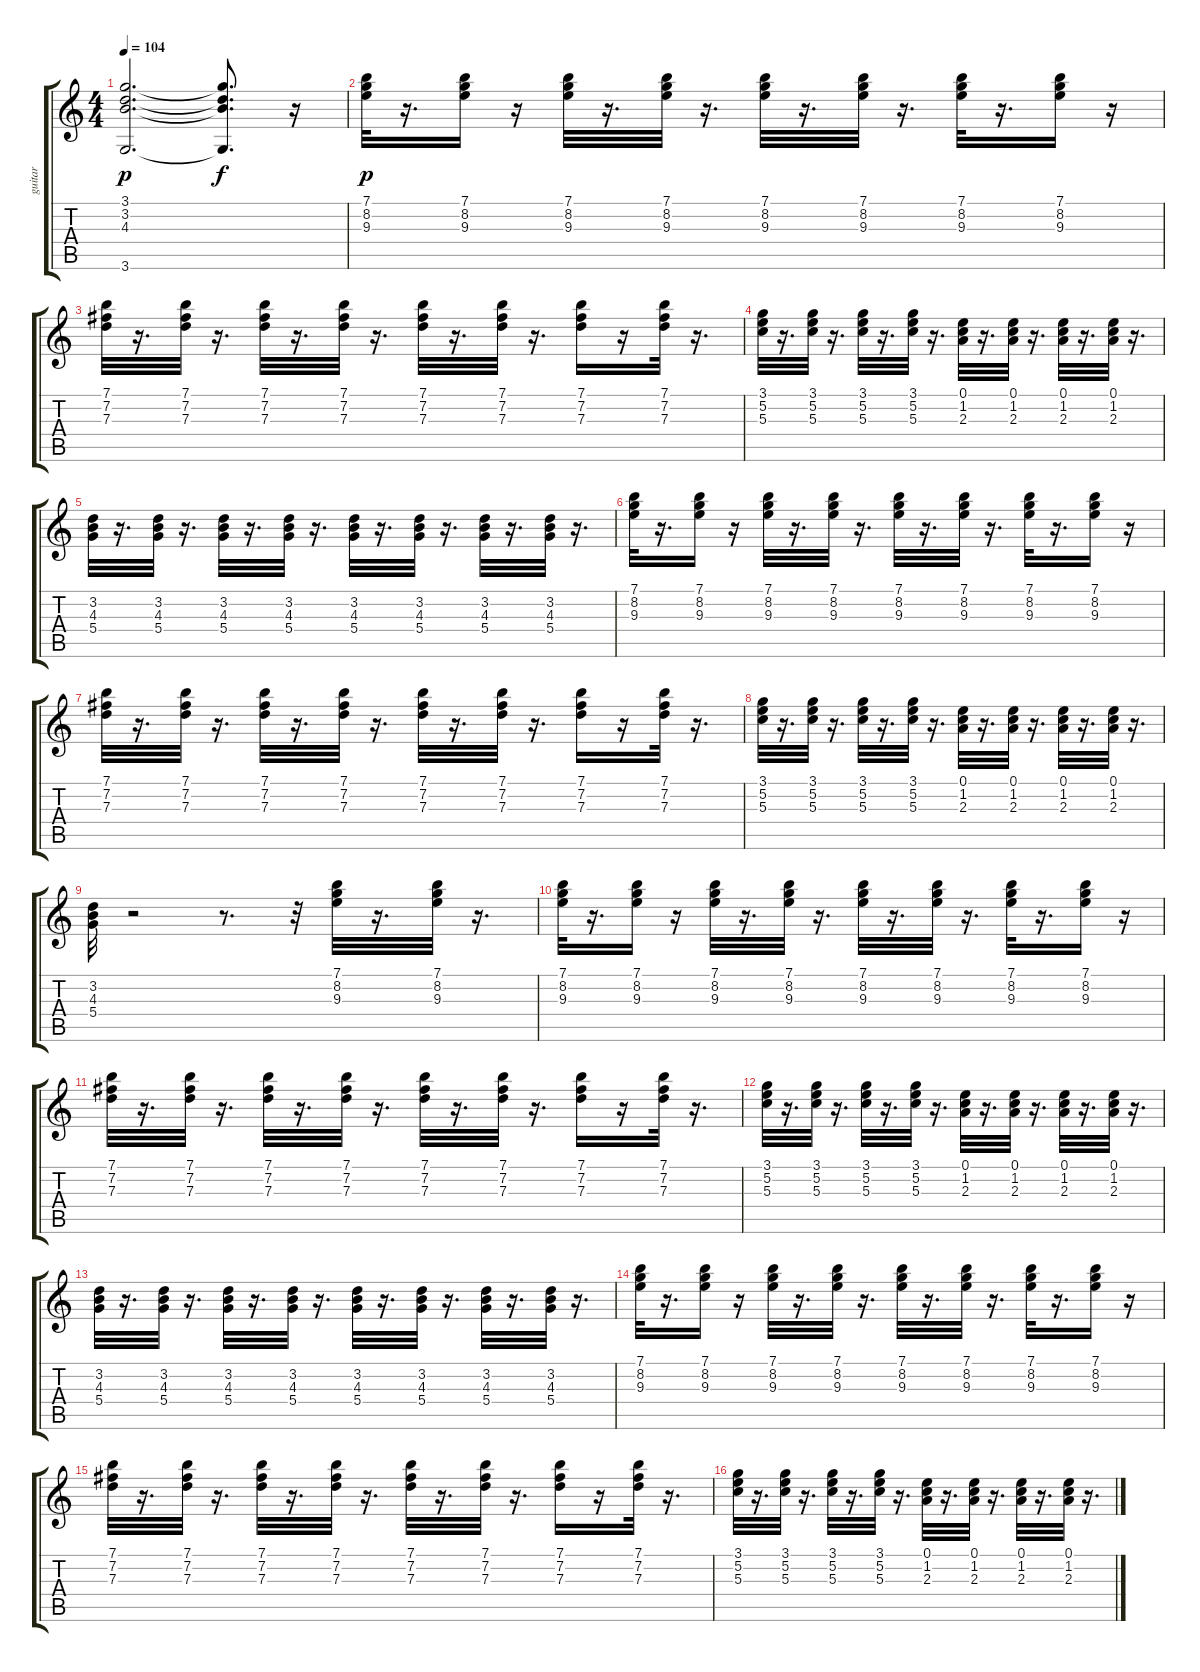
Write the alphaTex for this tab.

\track ("guitar" "guitar") {instrument overdrivenguitar}
\staff {score tabs}
\tuning (E4 B3 G3 D3 A2 E2) {hide}
\ts (4 4)
\tempo 104
\clef g2
\ks c
(3.1 3.2 4.3 3.6).2{d dy p} (3.1{t} 3.2{t} 4.3{t} 3.6{t}).8{d dy f} r.16 |
(7.1 8.2 9.3).32{dy p volume 9} r.16{d} (7.1 8.2 9.3).16 r.16 (7.1 8.2 9.3).32 r.16{d} (7.1 8.2 9.3).32 r.16{d} (7.1 8.2 9.3).32 r.16{d} (7.1 8.2 9.3).32 r.16{d} (7.1 8.2 9.3).32 r.16{d} (7.1 8.2 9.3).16 r.16 |
(7.1 7.2 7.3).32 r.16{d} (7.1 7.2 7.3).32 r.16{d} (7.1 7.2 7.3).32 r.16{d} (7.1 7.2 7.3).32 r.16{d} (7.1 7.2 7.3).32 r.16{d} (7.1 7.2 7.3).32 r.16{d} (7.1 7.2 7.3).16 r.16 (7.1 7.2 7.3).32 r.16{d} |
(3.1 5.2 5.3).32 r.16{d} (3.1 5.2 5.3).32 r.16{d} (3.1 5.2 5.3).32 r.16{d} (3.1 5.2 5.3).32 r.16{d} (0.1 1.2 2.3).32 r.16{d} (0.1 1.2 2.3).32 r.16{d} (0.1 1.2 2.3).32 r.16{d} (0.1 1.2 2.3).32 r.16{d} |
(3.2 4.3 5.4).32 r.16{d} (3.2 4.3 5.4).32 r.16{d} (3.2 4.3 5.4).32 r.16{d} (3.2 4.3 5.4).32 r.16{d} (3.2 4.3 5.4).32 r.16{d} (3.2 4.3 5.4).32 r.16{d} (3.2 4.3 5.4).32 r.16{d} (3.2 4.3 5.4).32 r.16{d} |
(7.1 8.2 9.3).32 r.16{d} (7.1 8.2 9.3).16 r.16 (7.1 8.2 9.3).32 r.16{d} (7.1 8.2 9.3).32 r.16{d} (7.1 8.2 9.3).32 r.16{d} (7.1 8.2 9.3).32 r.16{d} (7.1 8.2 9.3).32 r.16{d} (7.1 8.2 9.3).16 r.16 |
(7.1 7.2 7.3).32 r.16{d} (7.1 7.2 7.3).32 r.16{d} (7.1 7.2 7.3).32 r.16{d} (7.1 7.2 7.3).32 r.16{d} (7.1 7.2 7.3).32 r.16{d} (7.1 7.2 7.3).32 r.16{d} (7.1 7.2 7.3).16 r.16 (7.1 7.2 7.3).32 r.16{d} |
(3.1 5.2 5.3).32 r.16{d} (3.1 5.2 5.3).32 r.16{d} (3.1 5.2 5.3).32 r.16{d} (3.1 5.2 5.3).32 r.16{d} (0.1 1.2 2.3).32 r.16{d} (0.1 1.2 2.3).32 r.16{d} (0.1 1.2 2.3).32 r.16{d} (0.1 1.2 2.3).32 r.16{d} |
(3.2 4.3 5.4).32 r.2 r.8{d} r.32 (7.1 8.2 9.3).32 r.16{d} (7.1 8.2 9.3).32 r.16{d} |
(7.1 8.2 9.3).32 r.16{d} (7.1 8.2 9.3).16 r.16 (7.1 8.2 9.3).32 r.16{d} (7.1 8.2 9.3).32 r.16{d} (7.1 8.2 9.3).32 r.16{d} (7.1 8.2 9.3).32 r.16{d} (7.1 8.2 9.3).32 r.16{d} (7.1 8.2 9.3).16 r.16 |
(7.1 7.2 7.3).32 r.16{d} (7.1 7.2 7.3).32 r.16{d} (7.1 7.2 7.3).32 r.16{d} (7.1 7.2 7.3).32 r.16{d} (7.1 7.2 7.3).32 r.16{d} (7.1 7.2 7.3).32 r.16{d} (7.1 7.2 7.3).16 r.16 (7.1 7.2 7.3).32 r.16{d} |
(3.1 5.2 5.3).32 r.16{d} (3.1 5.2 5.3).32 r.16{d} (3.1 5.2 5.3).32 r.16{d} (3.1 5.2 5.3).32 r.16{d} (0.1 1.2 2.3).32 r.16{d} (0.1 1.2 2.3).32 r.16{d} (0.1 1.2 2.3).32 r.16{d} (0.1 1.2 2.3).32 r.16{d} |
(3.2 4.3 5.4).32 r.16{d} (3.2 4.3 5.4).32 r.16{d} (3.2 4.3 5.4).32 r.16{d} (3.2 4.3 5.4).32 r.16{d} (3.2 4.3 5.4).32 r.16{d} (3.2 4.3 5.4).32 r.16{d} (3.2 4.3 5.4).32 r.16{d} (3.2 4.3 5.4).32 r.16{d} |
(7.1 8.2 9.3).32 r.16{d} (7.1 8.2 9.3).16 r.16 (7.1 8.2 9.3).32 r.16{d} (7.1 8.2 9.3).32 r.16{d} (7.1 8.2 9.3).32 r.16{d} (7.1 8.2 9.3).32 r.16{d} (7.1 8.2 9.3).32 r.16{d} (7.1 8.2 9.3).16 r.16 |
(7.1 7.2 7.3).32 r.16{d} (7.1 7.2 7.3).32 r.16{d} (7.1 7.2 7.3).32 r.16{d} (7.1 7.2 7.3).32 r.16{d} (7.1 7.2 7.3).32 r.16{d} (7.1 7.2 7.3).32 r.16{d} (7.1 7.2 7.3).16 r.16 (7.1 7.2 7.3).32 r.16{d} |
(3.1 5.2 5.3).32 r.16{d} (3.1 5.2 5.3).32 r.16{d} (3.1 5.2 5.3).32 r.16{d} (3.1 5.2 5.3).32 r.16{d} (0.1 1.2 2.3).32 r.16{d} (0.1 1.2 2.3).32 r.16{d} (0.1 1.2 2.3).32 r.16{d} (0.1 1.2 2.3).32 r.16{d}
